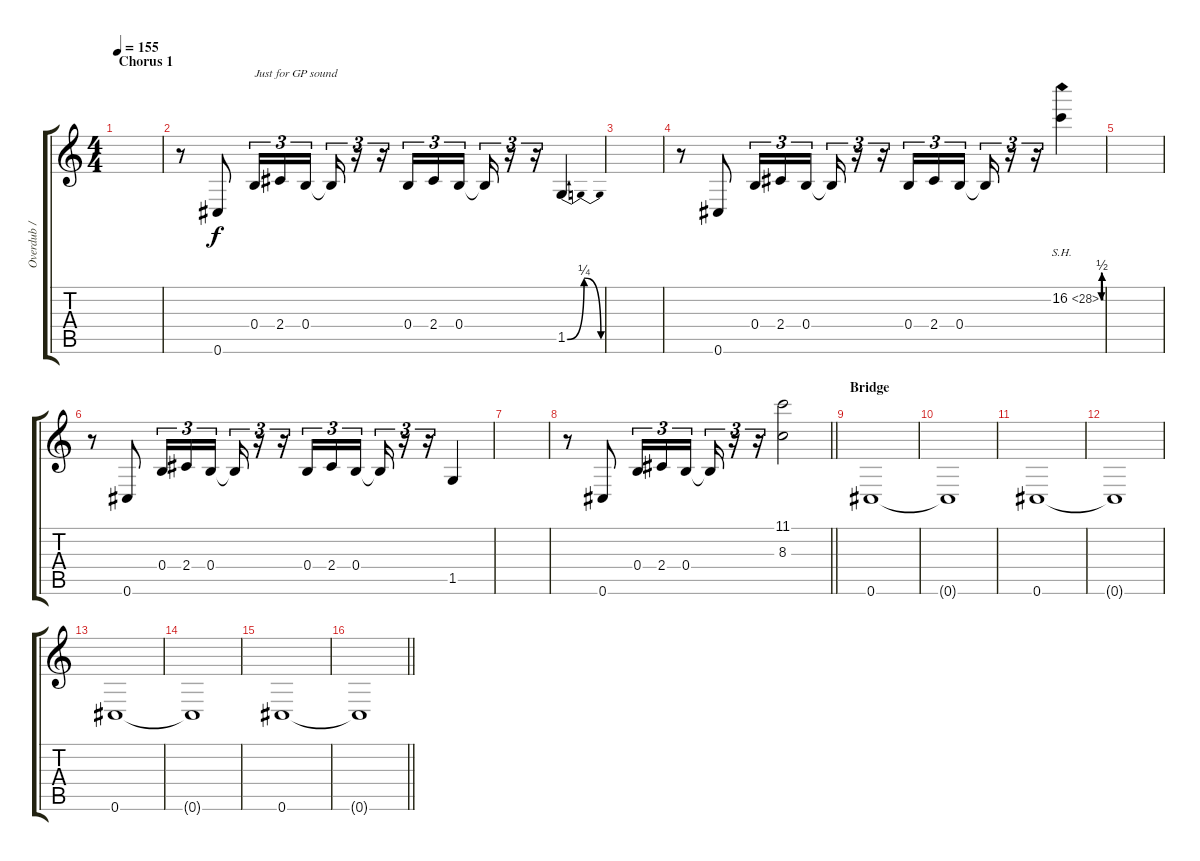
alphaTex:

\track ("Overdub / Effects" "Overdub / ") {instrument distortionguitar}
\staff {score tabs}
\tuning (Db4 Ab3 E3 B2 Gb2 Db2) {hide}
\ts (4 4)
\section ("" "Chorus 1")
\tempo 155
\clef g2
\ks c
|
r.8 0.6.8 0.4.16{tu (3 2) txt "Just for GP sound"} 2.4.16{tu (3 2)} 0.4.16{tu (3 2)} 0.4{t}.16{tu (3 2)} r.16{tu (3 2)} r.16{tu (3 2)} 0.4.16{tu (3 2)} 2.4.16{tu (3 2)} 0.4.16{tu (3 2)} 0.4{t}.16{tu (3 2)} r.16{tu (3 2)} r.16{tu (3 2)} 1.5{be (bendrelease 0 0 30 1 30 1 60 0)}.4 |
|
r.8 0.6.8 0.4.16{tu (3 2)} 2.4.16{tu (3 2)} 0.4.16{tu (3 2)} 0.4{t}.16{tu (3 2)} r.16{tu (3 2)} r.16{tu (3 2)} 0.4.16{tu (3 2)} 2.4.16{tu (3 2)} 0.4.16{tu (3 2)} 0.4{t}.16{tu (3 2)} r.16{tu (3 2)} r.16{tu (3 2)} 16.2{be (custom 0 0 30 0 45 2 55 2 60 0) sh 12}.4 |
|
r.8 0.6.8 0.4.16{tu (3 2)} 2.4.16{tu (3 2)} 0.4.16{tu (3 2)} 0.4{t}.16{tu (3 2)} r.16{tu (3 2)} r.16{tu (3 2)} 0.4.16{tu (3 2)} 2.4.16{tu (3 2)} 0.4.16{tu (3 2)} 0.4{t}.16{tu (3 2)} r.16{tu (3 2)} r.16{tu (3 2)} 1.5.4 |
|
\barLineRight lightlight
r.8 0.6.8 0.4.16{tu (3 2)} 2.4.16{tu (3 2)} 0.4.16{tu (3 2)} 0.4{t}.16{tu (3 2)} r.16{tu (3 2)} r.16{tu (3 2)} (11.1 8.3).2{volume 16 instrument reversecymbal} |
\section ("" "Bridge")
0.6.1{volume 10 instrument distortionguitar} |
0.6{t}.1 |
0.6.1 |
0.6{t}.1 |
0.6.1 |
0.6{t}.1 |
0.6.1 |
\barLineRight lightlight
0.6{t}.1
